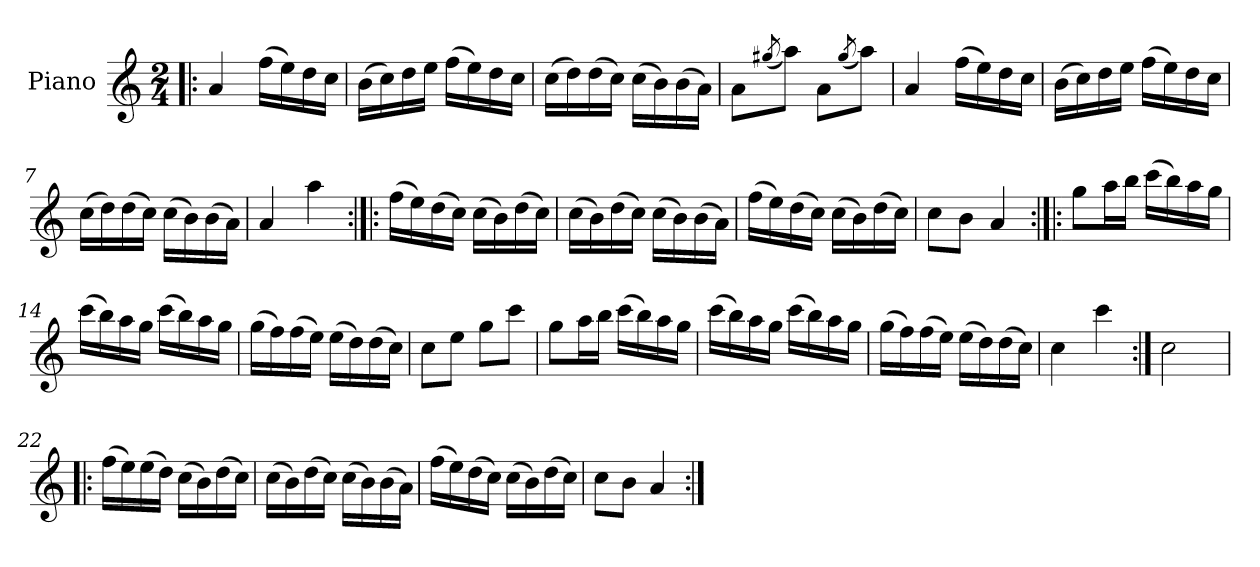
**kern
*part1
*staff1
*I"Piano
*I'Pno.
*clefG2
*k[]
*M2/4
=1!|:
4a/
(>16ff\LL
16ee\)
16dd\
16cc\JJ
=2
(>16b\LL
16cc\)
16dd\
16ee\JJ
(>16ff\LL
16ee\)
16dd\
16cc\JJ
=3
(>16cc\LL
16dd\)
(>16dd\
16cc\JJ)
(>16cc\LL
16b\)
(>16b\
16a\JJ)
!!LO:LB:g=z
=4
8a\L
(<8qgg#X/
8aa\J)
8a\L
(<8qgg#/
8aa\J)
=5
4a/
(>16ff\LL
16ee\)
16dd\
16cc\JJ
=6
(>16b\LL
16cc\)
16dd\
16ee\JJ
(>16ff\LL
16ee\)
16dd\
16cc\JJ
=7
(>16cc\LL
16dd\)
(>16dd\
16cc\JJ)
(>16cc\LL
16b\)
(>16b\
16a\JJ)
=8
4a/
4aa\
!!LO:LB:g=z
=9:|!|:
(>16ff\LL
16ee\)
(>16dd\
16cc\JJ)
(>16cc\LL
16b\)
(>16dd\
16cc\JJ)
=10
(>16cc\LL
16b\)
(>16dd\
16cc\JJ)
(>16cc\LL
16b\)
(>16b\
16a\JJ)
=11
(>16ff\LL
16ee\)
(>16dd\
16cc\JJ)
(>16cc\LL
16b\)
(>16dd\
16cc\JJ)
=12
8cc\L
8b\J
4a/
!!LO:LB:g=z
=13:|!|:
8gg\L
16aa\L
16bb\JJ
(>16ccc\LL
16bb\)
16aa\
16gg\JJ
=14
(>16ccc\LL
16bb\)
16aa\
16gg\JJ
(>16ccc\LL
16bb\)
16aa\
16gg\JJ
=15
(>16gg\LL
16ff\)
(>16ff\
16ee\JJ)
(>16ee\LL
16dd\)
(>16dd\
16cc\JJ)
=16
8cc\L
8ee\J
8gg\L
8ccc\J
!!LO:LB:g=z
=17
8gg\L
16aa\L
16bb\JJ
(>16ccc\LL
16bb\)
16aa\
16gg\JJ
=18
(>16ccc\LL
16bb\)
16aa\
16gg\JJ
(>16ccc\LL
16bb\)
16aa\
16gg\JJ
=19
(>16gg\LL
16ff\)
(>16ff\
16ee\JJ)
(>16ee\LL
16dd\)
(>16dd\
16cc\JJ)
=20
4cc\
4ccc\
=21:|!
2cc\
!!LO:LB:g=z
=22!|:
(>16ff\LL
16ee\)
(>16ee\
16dd\JJ)
(>16cc\LL
16b\)
(>16dd\
16cc\JJ)
=23
(>16cc\LL
16b\)
(>16dd\
16cc\JJ)
(>16cc\LL
16b\)
(>16b\
16a\JJ)
=24
(>16ff\LL
16ee\)
(>16dd\
16cc\JJ)
(>16cc\LL
16b\)
(>16dd\
16cc\JJ)
=25
8cc\L
8b\J
4a/
=:|!
*-
